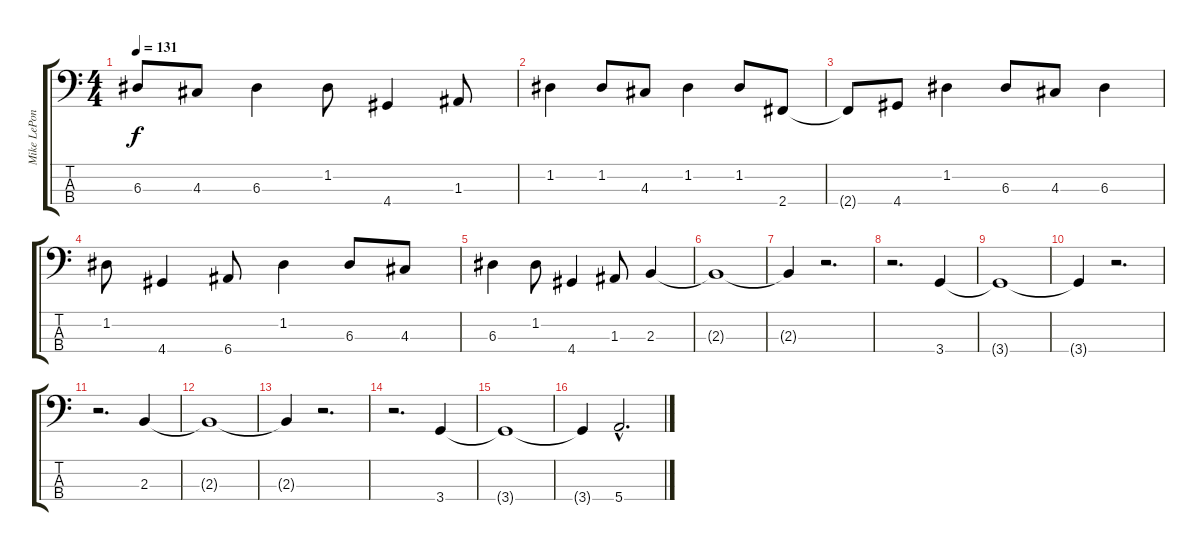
\track ("Mike LePond (Bass)" "Mike LePon") {instrument electricbassfinger}
\staff {score tabs}
\tuning (G2 D2 A1 E1) {hide}
\ts (4 4)
\tempo 131
\clef f4
\ks c
6.3.8{dy f} 4.3.8 6.3.4 1.2.8 4.4.4 1.3.8 |
1.2.4 1.2.8 4.3.8 1.2.4 1.2.8 2.4.8 |
2.4{t}.8 4.4.8 1.2.4 6.3.8 4.3.8 6.3.4 |
1.2.8 4.4.4 6.4.8 1.2.4 6.3.8 4.3.8 |
6.3.4 1.2.8 4.4.4 1.3.8 2.3.4 |
2.3{t}.1 |
2.3{t}.4 r.2{d} |
r.2{d} 3.4.4 |
3.4{t}.1 |
3.4{t}.4 r.2{d} |
r.2{d} 2.3.4 |
2.3{t}.1 |
2.3{t}.4 r.2{d} |
r.2{d} 3.4.4 |
3.4{t}.1 |
3.4{t}.4 5.4{hac}.2{d}
